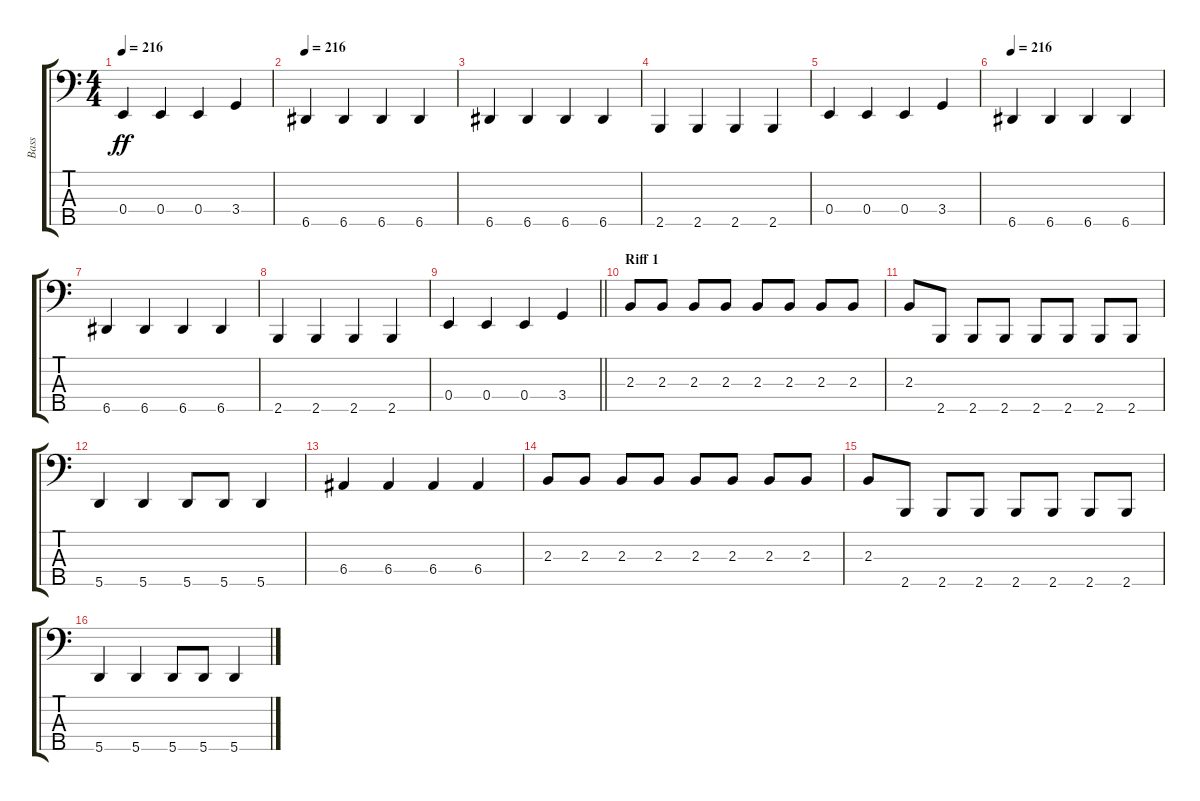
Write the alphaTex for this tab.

\track ("Bass" "Bass") {instrument electricbasspick}
\staff {score tabs}
\tuning (G2 D2 A1 E1 A0) {hide}
\ts (4 4)
\tempo 216
\clef f4
\ks c
0.4.4{dy ff} 0.4.4 0.4.4 3.4.4 |
\tempo 216
6.5.4 6.5.4 6.5.4 6.5.4 |
6.5.4 6.5.4 6.5.4 6.5.4 |
2.5.4 2.5.4 2.5.4 2.5.4 |
0.4.4 0.4.4 0.4.4 3.4.4 |
\tempo 216
6.5.4 6.5.4 6.5.4 6.5.4 |
6.5.4 6.5.4 6.5.4 6.5.4 |
2.5.4 2.5.4 2.5.4 2.5.4 |
\barLineRight lightlight
0.4.4 0.4.4 0.4.4 3.4.4 |
\section ("" "Riff 1")
2.3.8 2.3.8 2.3.8 2.3.8 2.3.8 2.3.8 2.3.8 2.3.8 |
2.3.8 2.5.8 2.5.8 2.5.8 2.5.8 2.5.8 2.5.8 2.5.8 |
5.5.4 5.5.4 5.5.8 5.5.8 5.5.4 |
6.4.4 6.4.4 6.4.4 6.4.4 |
2.3.8 2.3.8 2.3.8 2.3.8 2.3.8 2.3.8 2.3.8 2.3.8 |
2.3.8 2.5.8 2.5.8 2.5.8 2.5.8 2.5.8 2.5.8 2.5.8 |
5.5.4 5.5.4 5.5.8 5.5.8 5.5.4
